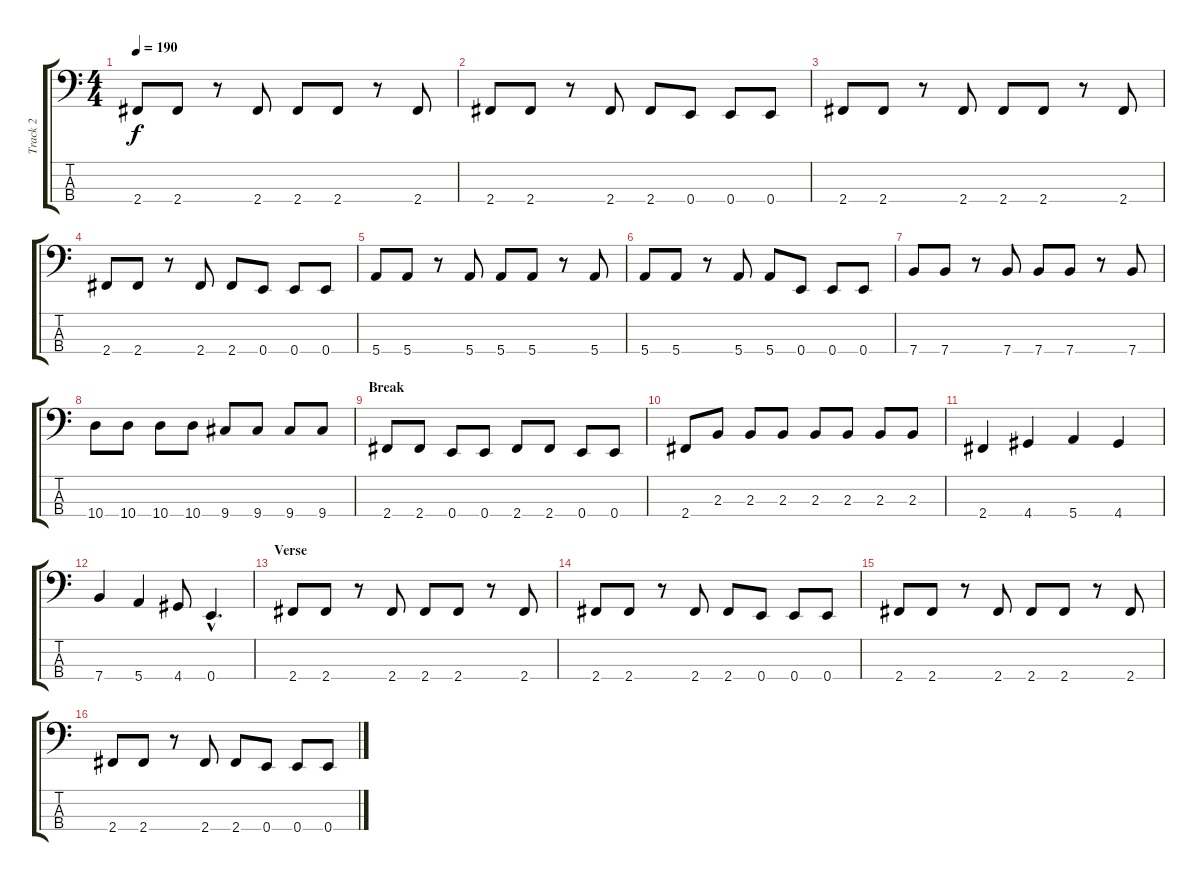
\track ("Track 2" "Track 2") {instrument electricbasspick}
\staff {score tabs}
\tuning (G2 D2 A1 E1) {hide}
\ts (4 4)
\tempo 190
\clef f4
\ks c
2.4.8{dy f} 2.4.8 r.8 2.4.8 2.4.8 2.4.8 r.8 2.4.8 |
2.4.8 2.4.8 r.8 2.4.8 2.4.8 0.4.8 0.4.8 0.4.8 |
2.4.8 2.4.8 r.8 2.4.8 2.4.8 2.4.8 r.8 2.4.8 |
2.4.8 2.4.8 r.8 2.4.8 2.4.8 0.4.8 0.4.8 0.4.8 |
5.4.8 5.4.8 r.8 5.4.8 5.4.8 5.4.8 r.8 5.4.8 |
5.4.8 5.4.8 r.8 5.4.8 5.4.8 0.4.8 0.4.8 0.4.8 |
7.4.8 7.4.8 r.8 7.4.8 7.4.8 7.4.8 r.8 7.4.8 |
10.4.8 10.4.8 10.4.8 10.4.8 9.4.8 9.4.8 9.4.8 9.4.8 |
\section ("" "Break")
2.4.8 2.4.8 0.4.8 0.4.8 2.4.8 2.4.8 0.4.8 0.4.8 |
2.4.8 2.3.8 2.3.8 2.3.8 2.3.8 2.3.8 2.3.8 2.3.8 |
2.4.4 4.4.4 5.4.4 4.4.4 |
7.4.4 5.4.4 4.4.8 0.4{hac}.4{d} |
\section ("" "Verse")
2.4.8 2.4.8 r.8 2.4.8 2.4.8 2.4.8 r.8 2.4.8 |
2.4.8 2.4.8 r.8 2.4.8 2.4.8 0.4.8 0.4.8 0.4.8 |
2.4.8 2.4.8 r.8 2.4.8 2.4.8 2.4.8 r.8 2.4.8 |
2.4.8 2.4.8 r.8 2.4.8 2.4.8 0.4.8 0.4.8 0.4.8
